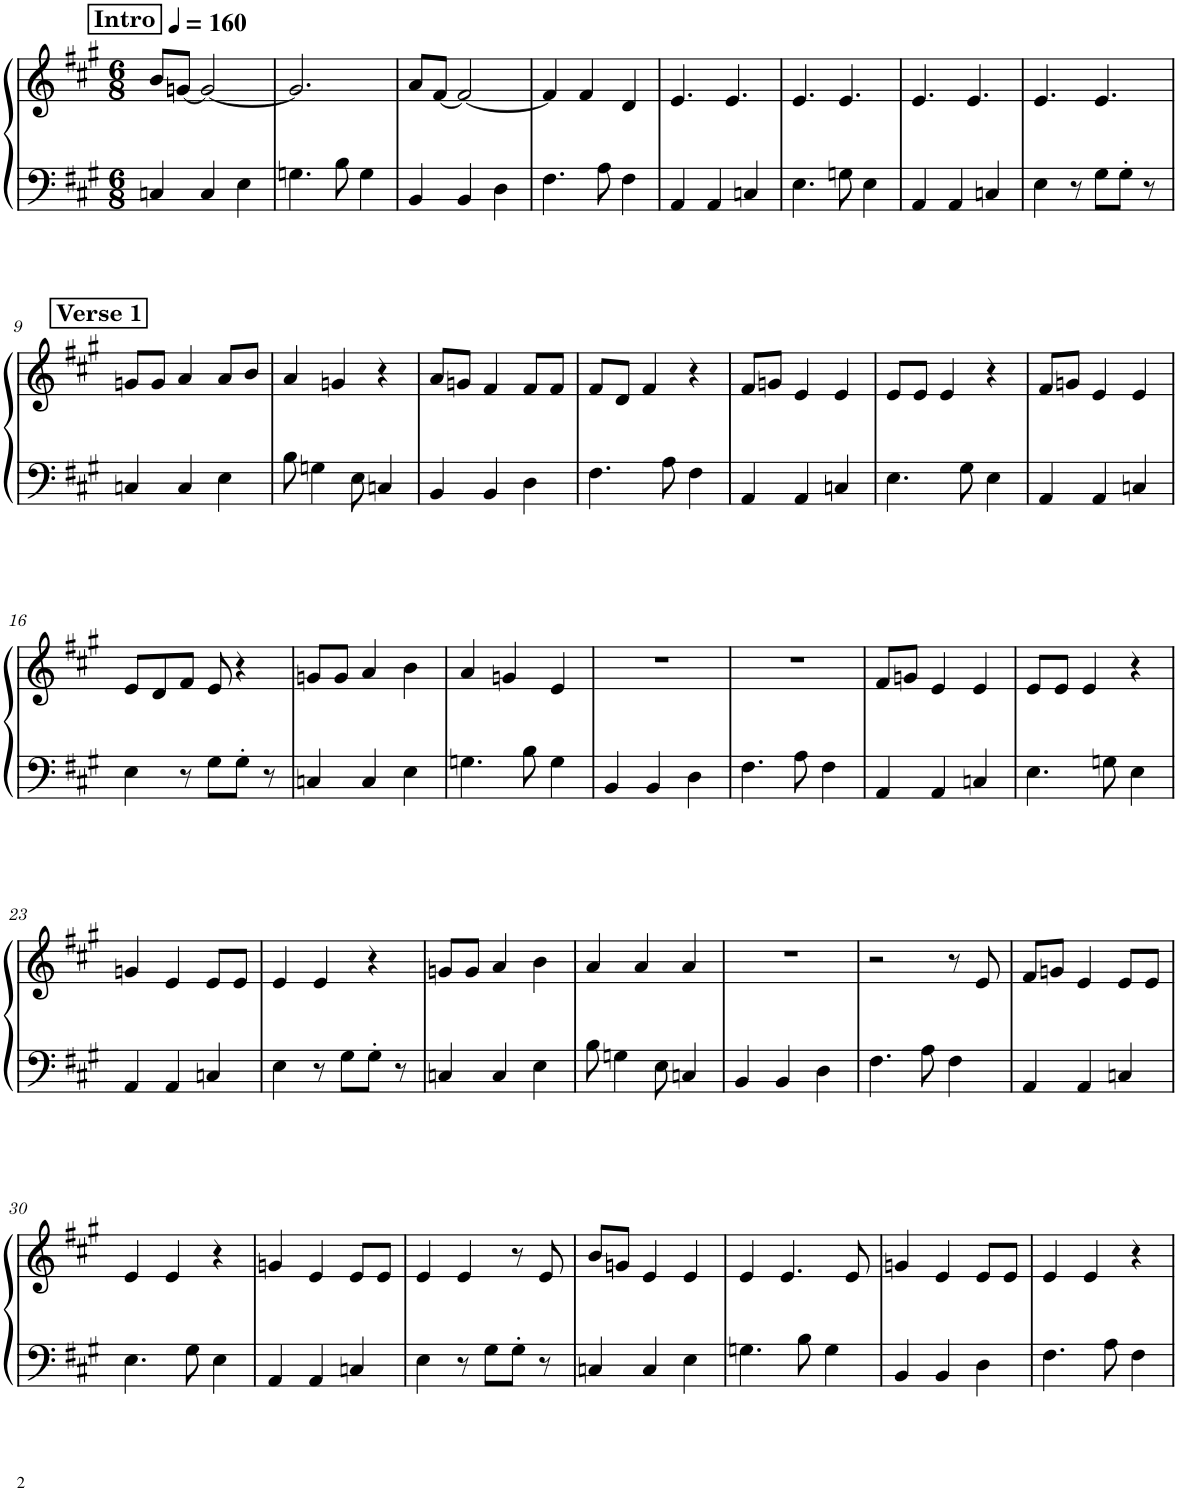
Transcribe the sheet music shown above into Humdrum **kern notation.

**kern	**kern
*part1	*part1
*staff2	*staff1
*I"Grand Piano	*
*I'Pno.	*
*clefF4	*clefG2
*k[f#c#g#]	*k[f#c#g#]
*M6/8	*M6/8
*MM160	*MM160
!!LO:REH:place=s1:a:B:cj:fs=11:t=Intro
=1	=1
4Cn/	8b/L
.	[8gn/J
4C/	2g/_
4E\	.
=2	=2
4.Gn\	2.g/]
8B\	.
4G\	.
=3	=3
4BB/	8a/L
.	[8f#/J
4BB/	2f#/_
4D\	.
=4	=4
4.F#\	4f#/]
.	4f#/
8A\	.
4F#\	4d/
=5	=5
4AA/	4.e/
4AA/	.
.	4.e/
4Cn/	.
=6	=6
4.E\	4.e/
8Gn\	4.e/
4E\	.
=7	=7
4AA/	4.e/
4AA/	.
.	4.e/
4Cn/	.
=8	=8
4E\	4.e/
8r	.
8G#\L	4.e/
8G#'\J	.
8r	.
!!LO:LB:g=z
!!LO:REH:place=s1:a:B:cj:fs=11:t=Verse 1
=9	=9
4Cn/	8gn/L
.	8g/J
4C/	4a/
4E\	8a/L
.	8b/J
=10	=10
8B\	4a/
4Gn\	.
.	4gn/
8E\	.
4Cn/	4r
=11	=11
4BB/	8a/L
.	8gn/J
4BB/	4f#/
4D\	8f#/L
.	8f#/J
=12	=12
4.F#\	8f#/L
.	8d/J
.	4f#/
8A\	.
4F#\	4r
=13	=13
4AA/	8f#/L
.	8gn/J
4AA/	4e/
4Cn/	4e/
=14	=14
4.E\	8e/L
.	8e/J
.	4e/
8G#\	.
4E\	4r
=15	=15
4AA/	8f#/L
.	8gn/J
4AA/	4e/
4Cn/	4e/
!!LO:LB:g=z
=16	=16
4E\	8e/L
.	8d/
8r	8f#/J
8G#\L	8e/
8G#'\J	4r
8r	.
=17	=17
4Cn/	8gn/L
.	8g/J
4C/	4a/
4E\	4b\
=18	=18
4.Gn\	4a/
.	4gn/
8B\	.
4G\	4e/
=19	=19
4BB/	2.r
4BB/	.
4D\	.
=20	=20
4.F#\	2.r
8A\	.
4F#\	.
=21	=21
4AA/	8f#/L
.	8gn/J
4AA/	4e/
4Cn/	4e/
=22	=22
4.E\	8e/L
.	8e/J
.	4e/
8Gn\	.
4E\	4r
!!LO:LB:g=z
=23	=23
4AA/	4gn/
4AA/	4e/
4Cn/	8e/L
.	8e/J
=24	=24
4E\	4e/
8r	4e/
8G#\L	.
8G#'\J	4r
8r	.
=25	=25
4Cn/	8gn/L
.	8g/J
4C/	4a/
4E\	4b\
=26	=26
8B\	4a/
4Gn\	.
.	4a/
8E\	.
4Cn/	4a/
=27	=27
4BB/	2.r
4BB/	.
4D\	.
=28	=28
4.F#\	2r
8A\	.
4F#\	8r
.	8e/
=29	=29
4AA/	8f#/L
.	8gn/J
4AA/	4e/
4Cn/	8e/L
.	8e/J
!!LO:LB:g=z
=30	=30
4.E\	4e/
.	4e/
8G#\	.
4E\	4r
=31	=31
4AA/	4gn/
4AA/	4e/
4Cn/	8e/L
.	8e/J
=32	=32
4E\	4e/
8r	4e/
8G#\L	.
8G#'\J	8r
8r	8e/
=33	=33
4Cn/	8b/L
.	8gn/J
4C/	4e/
4E\	4e/
=34	=34
4.Gn\	4e/
.	4.e/
8B\	.
4G\	.
.	8e/
=35	=35
4BB/	4gn/
4BB/	4e/
4D\	8e/L
.	8e/J
=36	=36
4.F#\	4e/
.	4e/
8A\	.
4F#\	4r
=	=
*-	*-
